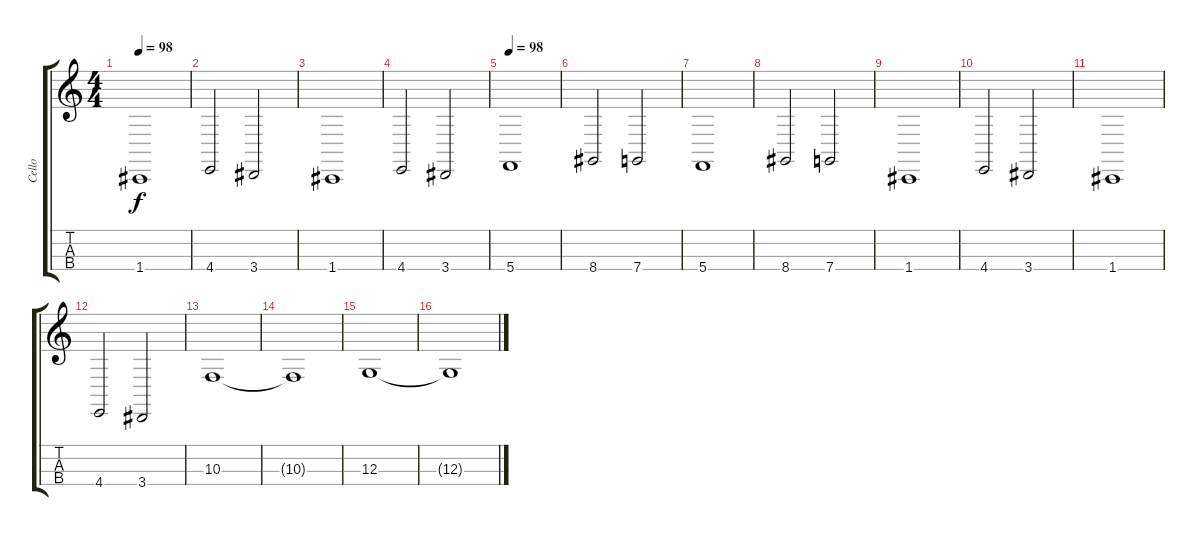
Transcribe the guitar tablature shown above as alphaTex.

\track ("Cello" "Cello") {instrument cello}
\staff {score tabs}
\tuning (A3 D3 G2 C2) {hide}
\ts (4 4)
\tempo 98
\clef g2
\ks c
1.4.1{dy f} |
4.4.2 3.4.2 |
1.4.1 |
4.4.2 3.4.2 |
\tempo 98
5.4.1 |
8.4.2 7.4.2 |
5.4.1 |
8.4.2 7.4.2 |
1.4.1 |
4.4.2 3.4.2 |
1.4.1 |
4.4.2 3.4.2 |
10.3.1 |
10.3{t}.1 |
12.3.1 |
12.3{t}.1
